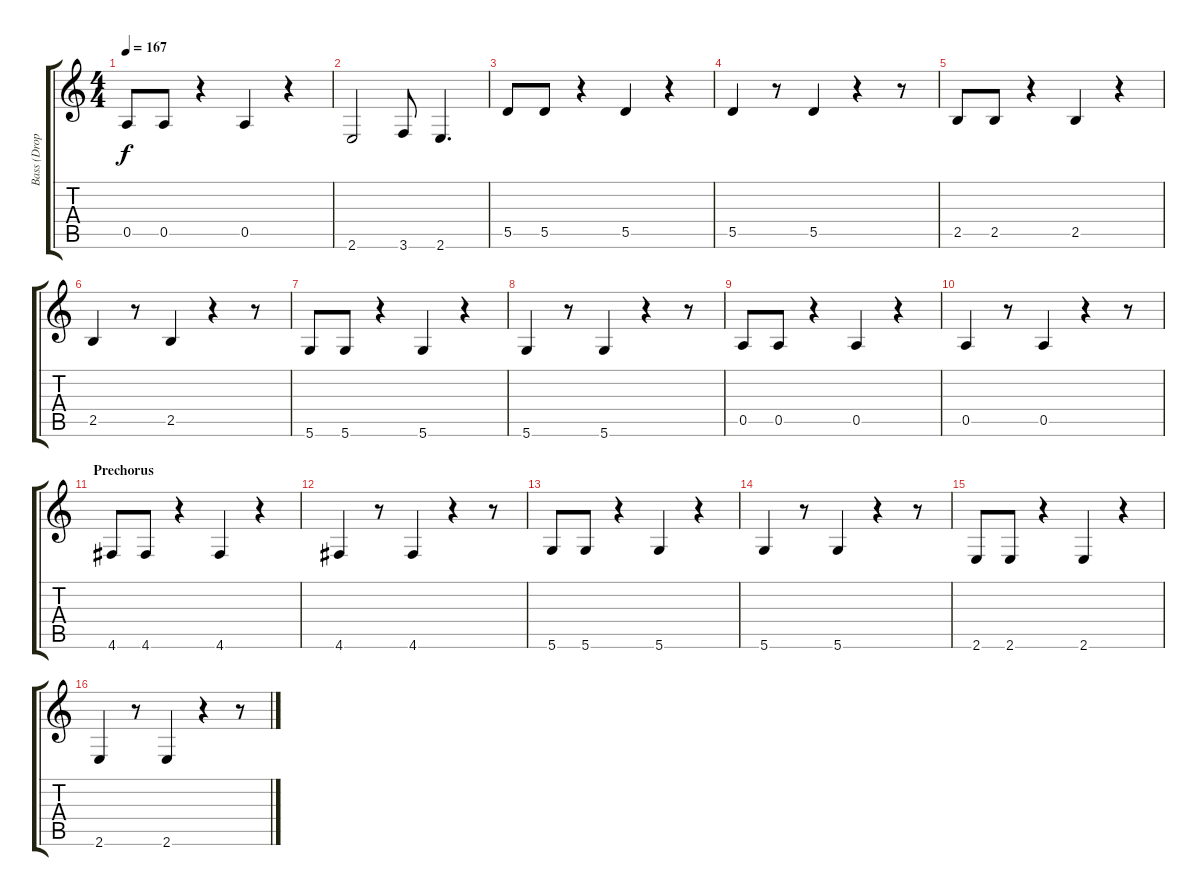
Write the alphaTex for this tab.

\track ("Bass (Dropped D)" "Bass (Drop") {instrument electricbasspick}
\staff {score tabs}
\tuning (E4 B3 G3 D3 A2 D2) {hide}
\ts (4 4)
\tempo 167
\clef g2
\ks c
0.5.8{dy f} 0.5.8 r.4 0.5.4 r.4 |
2.6.2 3.6.8 2.6.4{d} |
5.5.8 5.5.8 r.4 5.5.4 r.4 |
5.5.4 r.8 5.5.4 r.4 r.8 |
2.5.8 2.5.8 r.4 2.5.4 r.4 |
2.5.4 r.8 2.5.4 r.4 r.8 |
5.6.8 5.6.8 r.4 5.6.4 r.4 |
5.6.4 r.8 5.6.4 r.4 r.8 |
0.5.8 0.5.8 r.4 0.5.4 r.4 |
0.5.4 r.8 0.5.4 r.4 r.8 |
\section ("" "Prechorus")
4.6.8 4.6.8 r.4 4.6.4 r.4 |
4.6.4 r.8 4.6.4 r.4 r.8 |
5.6.8 5.6.8 r.4 5.6.4 r.4 |
5.6.4 r.8 5.6.4 r.4 r.8 |
2.6.8 2.6.8 r.4 2.6.4 r.4 |
2.6.4 r.8 2.6.4 r.4 r.8
